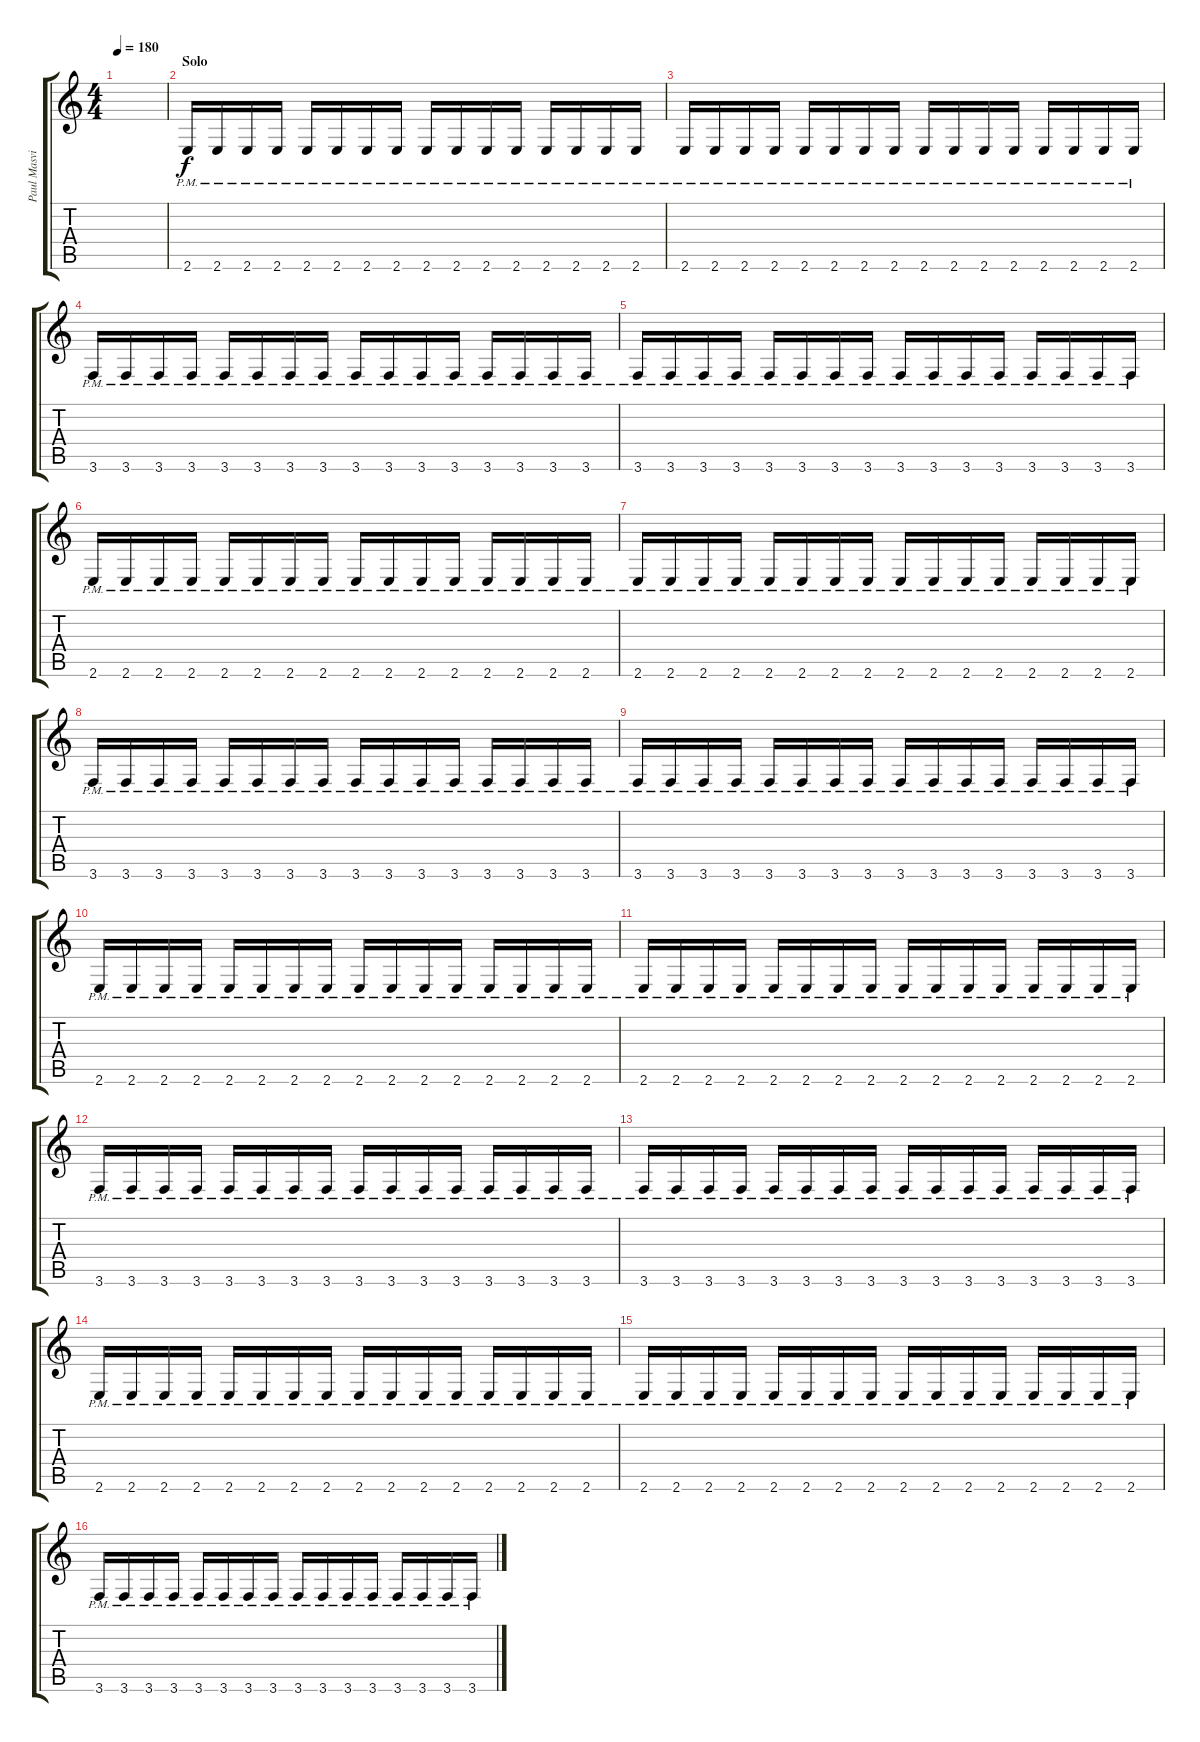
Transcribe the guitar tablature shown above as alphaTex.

\track ("Paul Masvidal" "Paul Masvi") {instrument distortionguitar}
\staff {score tabs}
\tuning (D4 A3 F3 C3 G2 D2) {hide}
\ts (4 4)
\tempo 180
\clef g2
\ks c
|
\section ("" "Solo")
2.6{pm}.16 2.6{pm}.16 2.6{pm}.16 2.6{pm}.16 2.6{pm}.16 2.6{pm}.16 2.6{pm}.16 2.6{pm}.16 2.6{pm}.16 2.6{pm}.16 2.6{pm}.16 2.6{pm}.16 2.6{pm}.16 2.6{pm}.16 2.6{pm}.16 2.6{pm}.16 |
2.6{pm}.16 2.6{pm}.16 2.6{pm}.16 2.6{pm}.16 2.6{pm}.16 2.6{pm}.16 2.6{pm}.16 2.6{pm}.16 2.6{pm}.16 2.6{pm}.16 2.6{pm}.16 2.6{pm}.16 2.6{pm}.16 2.6{pm}.16 2.6{pm}.16 2.6{pm}.16 |
3.6{pm}.16 3.6{pm}.16 3.6{pm}.16 3.6{pm}.16 3.6{pm}.16 3.6{pm}.16 3.6{pm}.16 3.6{pm}.16 3.6{pm}.16 3.6{pm}.16 3.6{pm}.16 3.6{pm}.16 3.6{pm}.16 3.6{pm}.16 3.6{pm}.16 3.6{pm}.16 |
3.6{pm}.16 3.6{pm}.16 3.6{pm}.16 3.6{pm}.16 3.6{pm}.16 3.6{pm}.16 3.6{pm}.16 3.6{pm}.16 3.6{pm}.16 3.6{pm}.16 3.6{pm}.16 3.6{pm}.16 3.6{pm}.16 3.6{pm}.16 3.6{pm}.16 3.6{pm}.16 |
2.6{pm}.16 2.6{pm}.16 2.6{pm}.16 2.6{pm}.16 2.6{pm}.16 2.6{pm}.16 2.6{pm}.16 2.6{pm}.16 2.6{pm}.16 2.6{pm}.16 2.6{pm}.16 2.6{pm}.16 2.6{pm}.16 2.6{pm}.16 2.6{pm}.16 2.6{pm}.16 |
2.6{pm}.16 2.6{pm}.16 2.6{pm}.16 2.6{pm}.16 2.6{pm}.16 2.6{pm}.16 2.6{pm}.16 2.6{pm}.16 2.6{pm}.16 2.6{pm}.16 2.6{pm}.16 2.6{pm}.16 2.6{pm}.16 2.6{pm}.16 2.6{pm}.16 2.6{pm}.16 |
3.6{pm}.16 3.6{pm}.16 3.6{pm}.16 3.6{pm}.16 3.6{pm}.16 3.6{pm}.16 3.6{pm}.16 3.6{pm}.16 3.6{pm}.16 3.6{pm}.16 3.6{pm}.16 3.6{pm}.16 3.6{pm}.16 3.6{pm}.16 3.6{pm}.16 3.6{pm}.16 |
3.6{pm}.16 3.6{pm}.16 3.6{pm}.16 3.6{pm}.16 3.6{pm}.16 3.6{pm}.16 3.6{pm}.16 3.6{pm}.16 3.6{pm}.16 3.6{pm}.16 3.6{pm}.16 3.6{pm}.16 3.6{pm}.16 3.6{pm}.16 3.6{pm}.16 3.6{pm}.16 |
2.6{pm}.16 2.6{pm}.16 2.6{pm}.16 2.6{pm}.16 2.6{pm}.16 2.6{pm}.16 2.6{pm}.16 2.6{pm}.16 2.6{pm}.16 2.6{pm}.16 2.6{pm}.16 2.6{pm}.16 2.6{pm}.16 2.6{pm}.16 2.6{pm}.16 2.6{pm}.16 |
2.6{pm}.16 2.6{pm}.16 2.6{pm}.16 2.6{pm}.16 2.6{pm}.16 2.6{pm}.16 2.6{pm}.16 2.6{pm}.16 2.6{pm}.16 2.6{pm}.16 2.6{pm}.16 2.6{pm}.16 2.6{pm}.16 2.6{pm}.16 2.6{pm}.16 2.6{pm}.16 |
3.6{pm}.16 3.6{pm}.16 3.6{pm}.16 3.6{pm}.16 3.6{pm}.16 3.6{pm}.16 3.6{pm}.16 3.6{pm}.16 3.6{pm}.16 3.6{pm}.16 3.6{pm}.16 3.6{pm}.16 3.6{pm}.16 3.6{pm}.16 3.6{pm}.16 3.6{pm}.16 |
3.6{pm}.16 3.6{pm}.16 3.6{pm}.16 3.6{pm}.16 3.6{pm}.16 3.6{pm}.16 3.6{pm}.16 3.6{pm}.16 3.6{pm}.16 3.6{pm}.16 3.6{pm}.16 3.6{pm}.16 3.6{pm}.16 3.6{pm}.16 3.6{pm}.16 3.6{pm}.16 |
2.6{pm}.16 2.6{pm}.16 2.6{pm}.16 2.6{pm}.16 2.6{pm}.16 2.6{pm}.16 2.6{pm}.16 2.6{pm}.16 2.6{pm}.16 2.6{pm}.16 2.6{pm}.16 2.6{pm}.16 2.6{pm}.16 2.6{pm}.16 2.6{pm}.16 2.6{pm}.16 |
2.6{pm}.16 2.6{pm}.16 2.6{pm}.16 2.6{pm}.16 2.6{pm}.16 2.6{pm}.16 2.6{pm}.16 2.6{pm}.16 2.6{pm}.16 2.6{pm}.16 2.6{pm}.16 2.6{pm}.16 2.6{pm}.16 2.6{pm}.16 2.6{pm}.16 2.6{pm}.16 |
3.6{pm}.16 3.6{pm}.16 3.6{pm}.16 3.6{pm}.16 3.6{pm}.16 3.6{pm}.16 3.6{pm}.16 3.6{pm}.16 3.6{pm}.16 3.6{pm}.16 3.6{pm}.16 3.6{pm}.16 3.6{pm}.16 3.6{pm}.16 3.6{pm}.16 3.6{pm}.16
